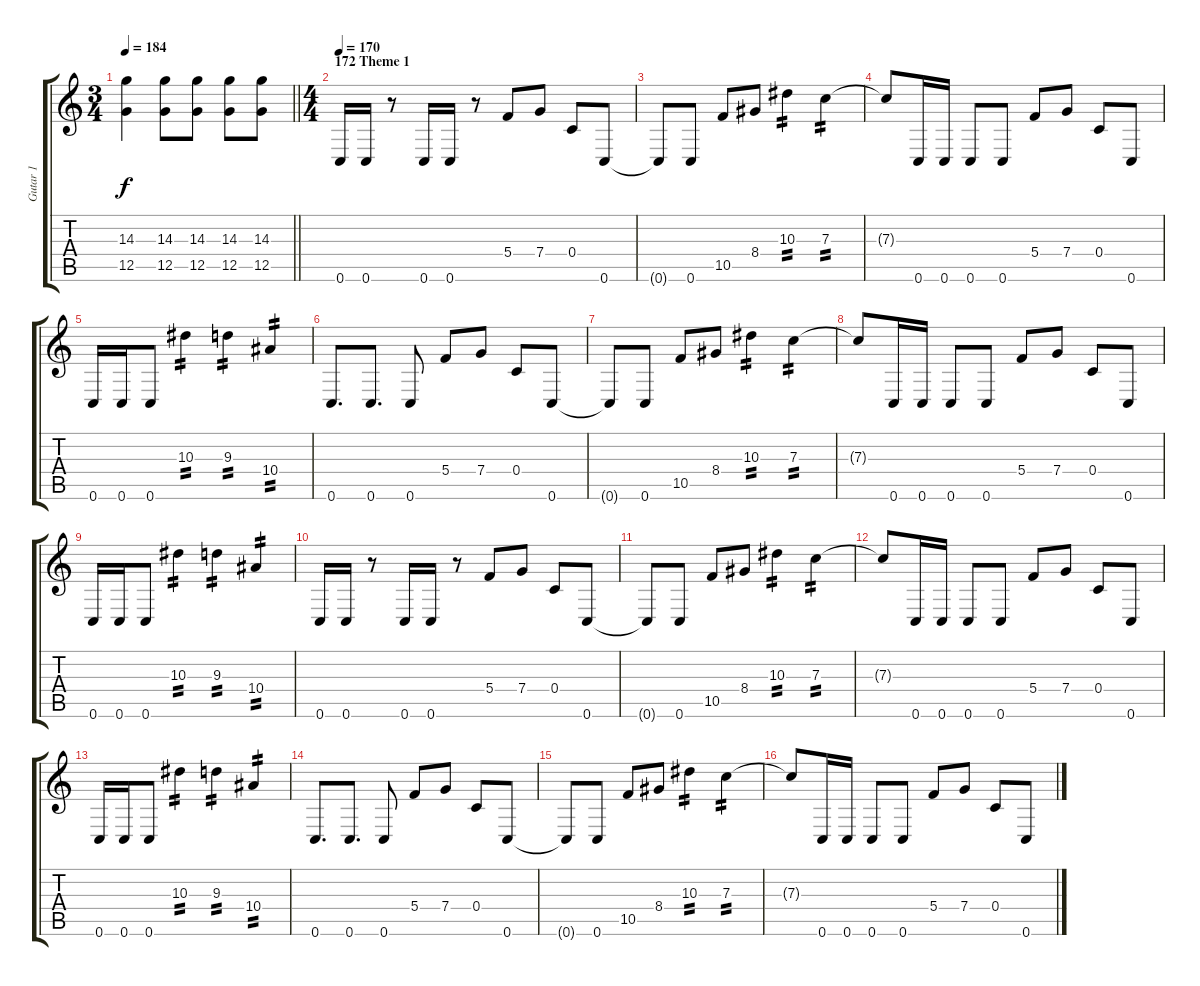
\track ("Gutar 1" "Gutar 1") {instrument distortionguitar}
\staff {score tabs}
\tuning (D4 A3 F3 C3 G2 C2) {hide}
\ts (3 4)
\tempo 184
\clef g2
\barLineRight lightlight
\ks c
(14.3 12.5).4{dy f} (14.3 12.5).8 (14.3 12.5).8 (14.3 12.5).8 (14.3 12.5).8 |
\ts (4 4)
\section ("" "172 Theme 1")
\tempo 172
\tempo 170
0.6.16 0.6.16 r.8 0.6.16 0.6.16 r.8 5.4.8 7.4.8 0.4.8 0.6.8 |
0.6{t}.8 0.6.8 10.5.8 8.4.8 10.3.4{tp 2} 7.3.4{tp 2} |
7.3{t}.8 0.6.16 0.6.16 0.6.8 0.6.8 5.4.8 7.4.8 0.4.8 0.6.8 |
0.6.16 0.6.16 0.6.8 10.3.4{tp 2} 9.3.4{tp 2} 10.4.4{tp 2} |
0.6.8{d} 0.6.8{d} 0.6.8 5.4.8 7.4.8 0.4.8 0.6.8 |
0.6{t}.8 0.6.8 10.5.8 8.4.8 10.3.4{tp 2} 7.3.4{tp 2} |
7.3{t}.8 0.6.16 0.6.16 0.6.8 0.6.8 5.4.8 7.4.8 0.4.8 0.6.8 |
0.6.16 0.6.16 0.6.8 10.3.4{tp 2} 9.3.4{tp 2} 10.4.4{tp 2} |
0.6.16 0.6.16 r.8 0.6.16 0.6.16 r.8 5.4.8 7.4.8 0.4.8 0.6.8 |
0.6{t}.8 0.6.8 10.5.8 8.4.8 10.3.4{tp 2} 7.3.4{tp 2} |
7.3{t}.8 0.6.16 0.6.16 0.6.8 0.6.8 5.4.8 7.4.8 0.4.8 0.6.8 |
0.6.16 0.6.16 0.6.8 10.3.4{tp 2} 9.3.4{tp 2} 10.4.4{tp 2} |
0.6.8{d} 0.6.8{d} 0.6.8 5.4.8 7.4.8 0.4.8 0.6.8 |
0.6{t}.8 0.6.8 10.5.8 8.4.8 10.3.4{tp 2} 7.3.4{tp 2} |
7.3{t}.8 0.6.16 0.6.16 0.6.8 0.6.8 5.4.8 7.4.8 0.4.8 0.6.8
